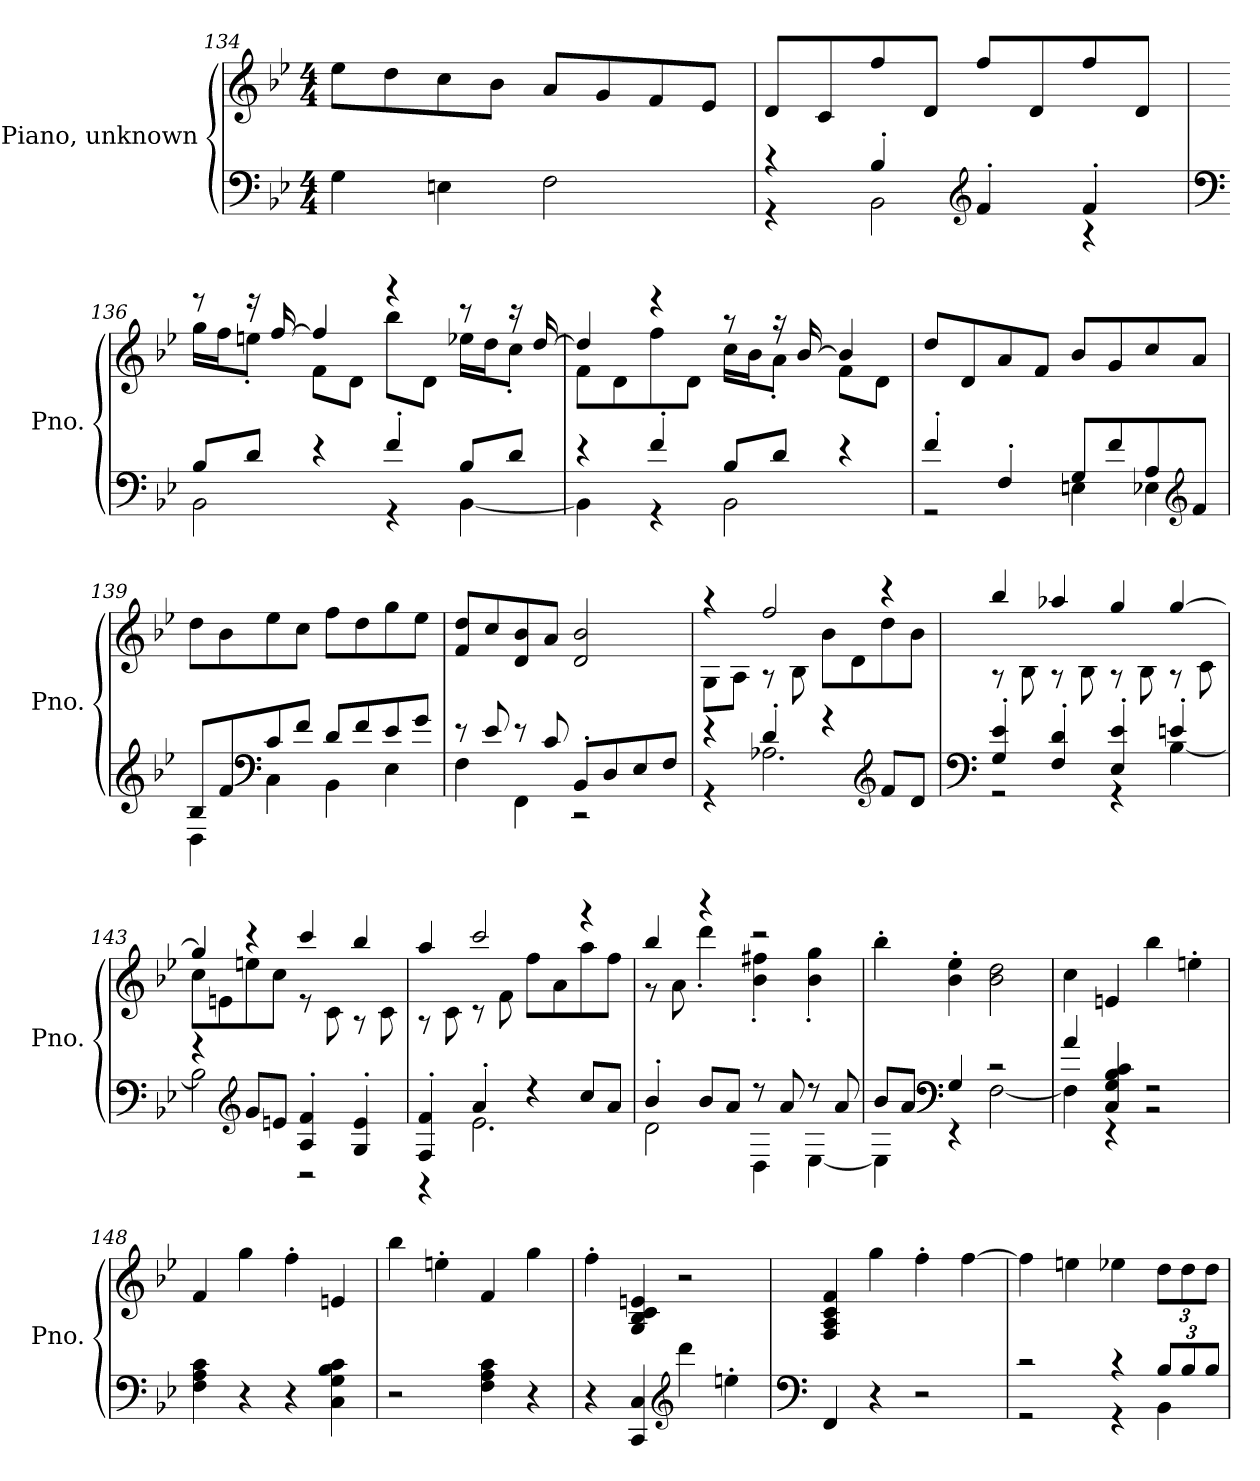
**kern	**kern
*part1	*part1
*staff2	*staff1
*I"Piano, unknown	*
*I'Pno.	*
!!LO:LB:g=z
*clefF4	*clefG2
*k[b-e-]	*k[b-e-]
*M4/4	*M4/4
=134	=134
4G\	8ee-\L
.	8dd\
4En\	8cc\
.	8b-\J
2F\	8a/L
.	8g/
.	8f/
.	8e-/J
=135	=135
*^	*
4r	4r	8d/L
.	.	8c/
4B-'/	2BB-\	8ff/
.	.	8d/J
*clefG2	*	*
4f'/	.	8ff/L
.	.	8d/
4f'/	4r	8ff/
.	.	8d/J
=136	=136	=136
*clefF4	*	*
*	*	*^
8B-/L	2BB-\	8r	16gg\LL
.	.	.	16ff\J
8d/J	.	16r	8een'\J
.	.	[16ff/	.
4r	.	4ff/]	8f\L
.	.	.	8d\J
4f'/	4r	4r	8bb-\L
.	.	.	8d\J
8B-/L	[4BB-\	8r	16ee-X\LL
.	.	.	16dd\J
8d/J	.	16r	8cc'\J
.	.	[16dd/	.
!!LO:PB:g=z	!!
=137	=137	=137	=137
4r	4BB-\]	4dd/]	8f\L
.	.	.	8d\
4f'/	4r	4r	8ff\
.	.	.	8d\J
8B-/L	2BB-\	8r	16cc\LL
.	.	.	16b-\J
8d/J	.	16r	8a'\J
.	.	[16b-/	.
4r	.	4b-/]	8f\L
.	.	.	8d\J
*	*	*v	*v
=138	=138	=138
4f'/	2r	8dd/L
.	.	8d/
4F'/	.	8a/
.	.	8f/J
8G/L	4En\	8b-/L
8f/	.	8g/
8A/	4E-X\	8cc/
*clefG2	*	*
8f/J	.	8a/J
=139	=139	=139
8B-/L	4D\	8dd\L
8f/	.	8b-\
*clefF4	*	*
8c/	4C\	8ee-\
8f/J	.	8cc\J
8d/L	4BB-\	8ff\L
8f/	.	8dd\
8e-/	4E-\	8gg\
8g/J	.	8ee-\J
=140	=140	=140
8r	4F\	8f/ 8dd/L
8e-/	.	8cc/
8r	4FF\	8d/ 8b-/
8c/	.	8a/J
8BB-'/L	2r	2d/ 2b-/
8D/	.	.
8E-/	.	.
8F/J	.	.
!!LO:LB:g=z
=141	=141	=141
*	*	*^
4r	4r	4r	8G\L
.	.	.	8A\J
4d'/	2.A-X\	2ff/	8r
.	.	.	8B-\
4r	.	.	8b-\L
.	.	.	8d\
*clefG2	*	*	*
8f/L	.	4r	8dd\
8d/J	.	.	8b-\J
=142	=142	=142	=142
*clefF4	*	*	*
4G/' 4e-/'	2r	4bb-/	8r
.	.	.	8B-\
4F/' 4d/'	.	4aa-X/	8r
.	.	.	8B-\
4E-/' 4e-/'	4r	4gg/	8r
.	.	.	8B-\
4en'/	[4B-\	[4gg/	8r
.	.	.	8c\
=143	=143	=143	=143
4r	2B-\]	4gg/]	8cc\L
.	.	.	8en\
*clefG2	*	*	*
8g/L	.	4r	8een\
8en/J	.	.	8cc\J
4A/' 4f/'	2r	4ccc/	8r
.	.	.	8c\
4G/' 4e/'	.	4bb-/	8r
.	.	.	8c\
=144	=144	=144	=144
4F/' 4f/'	4r	4aa/	8r
.	.	.	8c\
4a'/	2.e-\	2ccc/	8r
.	.	.	8f\
4r	.	.	8ff\L
.	.	.	8a\
8cc/L	.	4r	8aa\
8a/J	.	.	8ff\J
!!LO:LB:g=z	!!
=145	=145	=145	=145
4b-'/	2d\	4bb-/	8r
.	.	.	8a\
8b-/L	.	4r	4ddd'\
8a/J	.	.	.
8r	4D\	2r	4b-\' 4ff#X\'
8a/	.	.	.
8r	[4E-\	.	4b-\' 4gg\'
8a/	.	.	.
*	*	*v	*v
=146	=146	=146
8b-/L	4E-\]	4bb-'\
8a/J	.	.
*clefF4	*	*
4G/	4r	4b-\' 4ee-\'
2r	[2F\	2b-\ 2dd\
=147	=147	=147
4a/	4F\]	4cc\
4C/ 4G/ 4B-/ 4c/	4r	4en/
2r	2r	4bb-\
.	.	4een'\
*v	*v	*
=148	=148
4F\ 4A\ 4c\	4f/
4r	4gg\
4r	4ff'\
4C\ 4G\ 4B-\ 4c\	4en/
=149	=149
2r	4bb-\
.	4een'\
4F\ 4A\ 4c\	4f/
4r	4gg\
=150	=150
4r	4ff'\
4CC/ 4C/	4G/ 4B-/ 4c/ 4en/
*clefG2	*
4ddd\	2r
4een'\	.
!!LO:LB:g=z
=151	=151
*clefF4	*
4FF/	4F/ 4A/ 4c/ 4f/
4r	4gg\
2r	4ff'\
.	[4ff\
=152	=152
*^	*
2r	2r	4ff\]
.	.	4een\
4r	4r	4ee-X\
*Xbrackettup	*	*Xbrackettup
12B-/L	4BB-\	12dd\L
12B-/	.	12dd\
12B-/J	.	12dd\J
*v	*v	*
=	=
*-	*-
